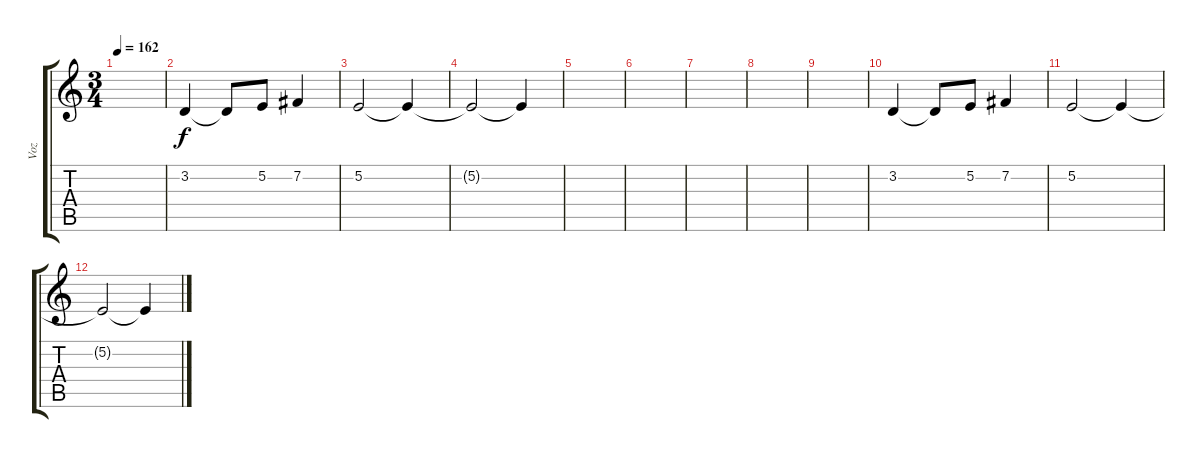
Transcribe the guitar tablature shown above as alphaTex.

\track ("Voz" "Voz") {instrument flute}
\staff {score tabs}
\tuning (E4 B3 G3 D3 A2 E2) {hide}
\ts (3 4)
\tempo 162
\clef g2
\ks c
|
3.2.4 3.2{t}.8 5.2.8 7.2.4 |
5.2.2 5.2{t}.4 |
5.2{t}.2 5.2{t}.4 |
|
|
|
|
|
3.2.4 3.2{t}.8 5.2.8 7.2.4 |
5.2.2 5.2{t}.4 |
5.2{t}.2 5.2{t}.4
